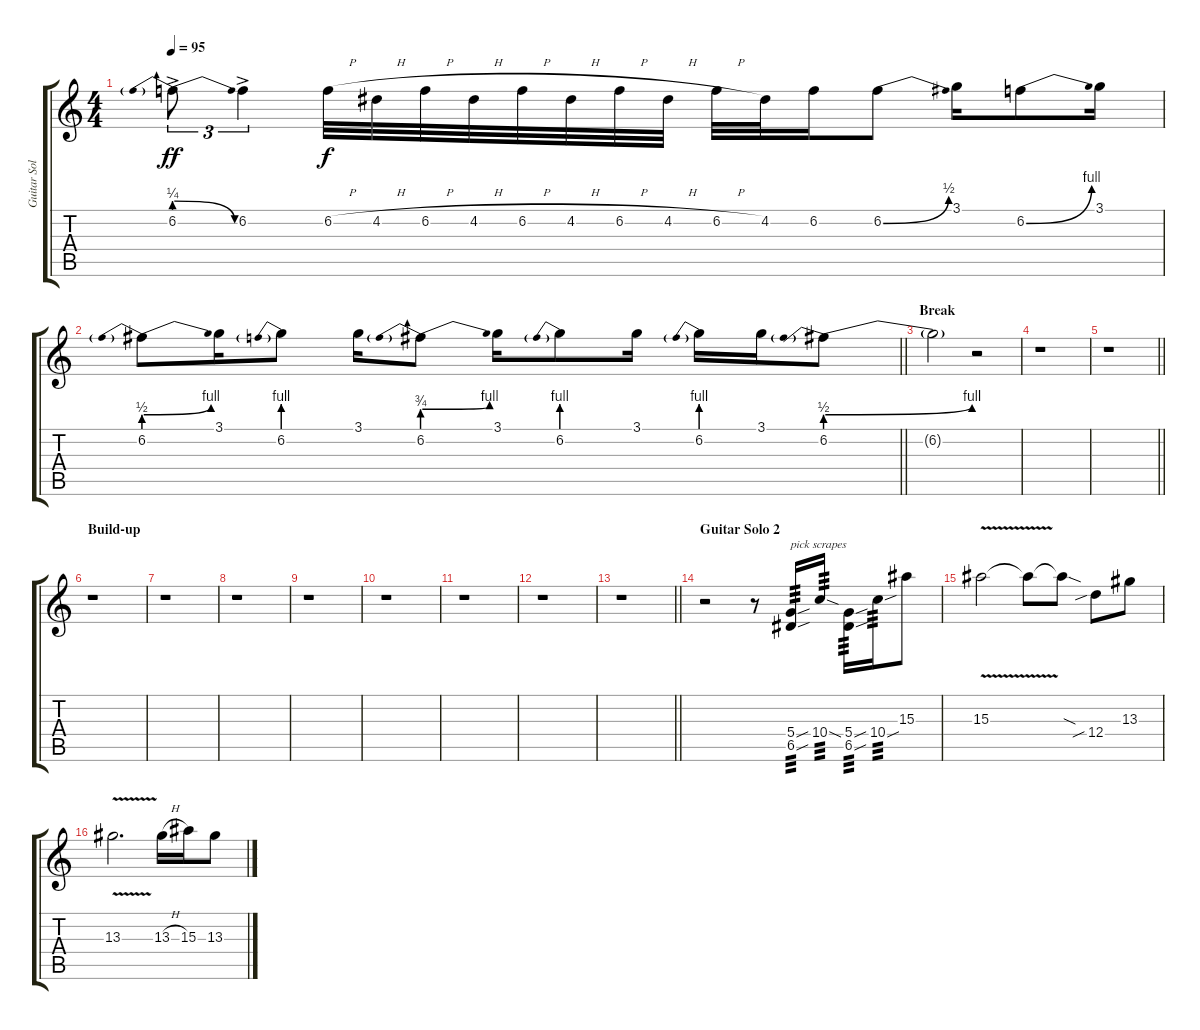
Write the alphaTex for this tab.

\track ("Guitar Solo" "Guitar Sol") {instrument overdrivenguitar}
\staff {score tabs}
\tuning (E4 B3 G3 D3 A2 E2) {hide}
\ts (4 4)
\tempo 95
\clef g2
\ks c
6.2{be (prebendrelease 0 1 60 0) ac}.8{tu (3 2) dy ff} 6.2{ac}.4{tu (3 2)} 6.2{h}.32{dy f} 4.2{h}.32 6.2{h}.32 4.2{h}.32 6.2{h}.32 4.2{h}.32 6.2{h}.32 4.2{h}.32 6.2{h}.32 4.2.32 6.2.16 6.2{be (bend 0 0 60 2)}.8 3.1.16 6.2{be (bend 0 0 60 4)}.8 3.1.16 |
\barLineRight lightlight
6.2{be (prebendbend 0 2 60 4)}.8 3.1.16 6.2{be (prebend 0 4 60 4)}.8 3.1.16 6.2{be (prebendbend 0 3 60 4)}.8 3.1.16 6.2{be (prebend 0 4 60 4)}.8 3.1.16 6.2{be (prebend 0 4 60 4)}.16 3.1.16 6.2{be (prebendbend 0 2 60 4)}.8 |
\section ("" "Break")
6.2{t}.2{volume 0} r.2 |
r.1 |
\barLineRight lightlight
r.1 |
\section ("" "Build-up")
r.1 |
r.1 |
r.1 |
r.1 |
r.1 |
r.1 |
r.1 |
\barLineRight lightlight
r.1 |
\section ("" "Guitar Solo 2")
r.2{volume 16} r.8 (5.4{sou} 6.5{sou}).16{txt "pick scrapes" tp 3} 10.4{sod}.16{tp 3} (5.4{sou} 6.5{sou}).16{tp 3} 10.4{sou}.16{tp 3} 15.3.8 |
15.3{v}.2 15.3{t}.8 15.3{sod t}.8 12.4{sib}.8 13.3.8 |
13.3{v}.2{d} 13.3{h}.16 15.3.16 13.3.8
